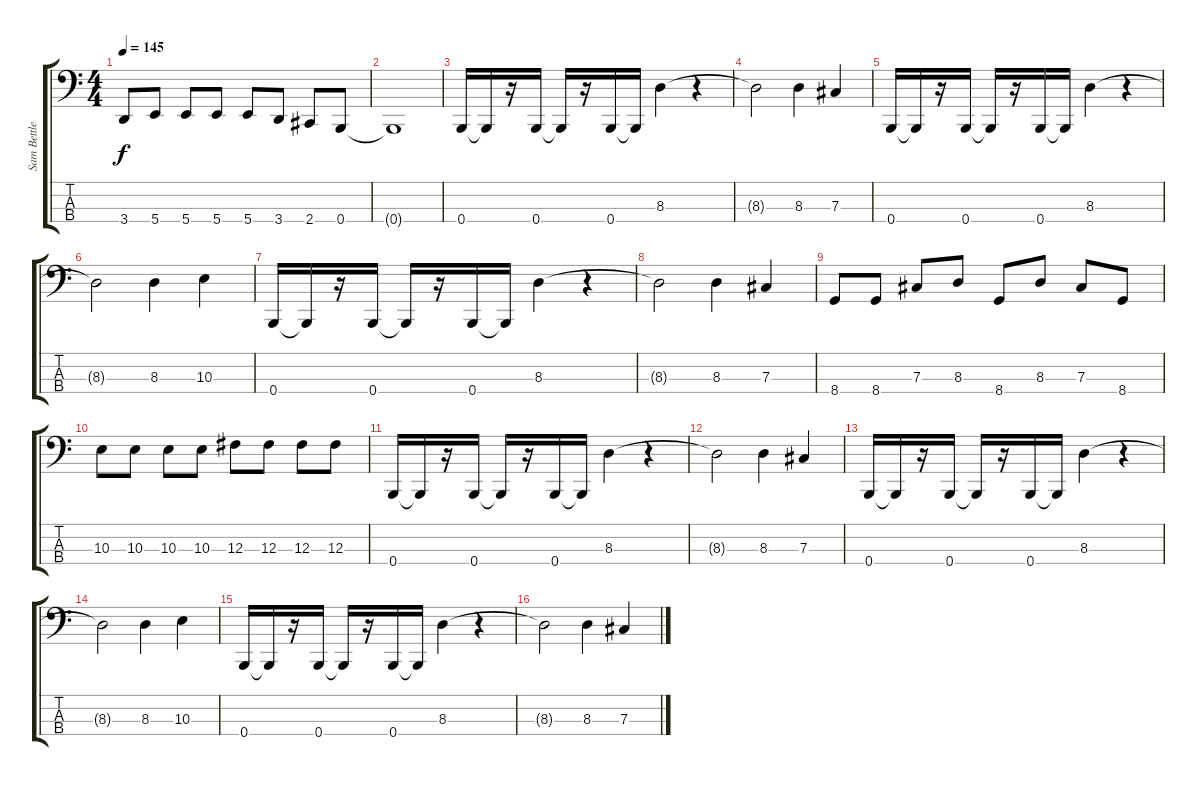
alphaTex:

\track ("Sam Bettley" "Sam Bettle") {instrument electricbasspick}
\staff {score tabs}
\tuning (E2 B1 Gb1 B0) {hide}
\ts (4 4)
\tempo 145
\clef f4
\ks c
3.4.8{dy f} 5.4.8 5.4.8 5.4.8 5.4.8 3.4.8 2.4.8 0.4.8 |
0.4{t}.1 |
0.4.16 0.4{t}.16 r.16 0.4.16 0.4{t}.16 r.16 0.4.16 0.4{t}.16 8.3.4 r.4 |
8.3{t}.2 8.3.4 7.3.4 |
0.4.16 0.4{t}.16 r.16 0.4.16 0.4{t}.16 r.16 0.4.16 0.4{t}.16 8.3.4 r.4 |
8.3{t}.2 8.3.4 10.3.4 |
0.4.16 0.4{t}.16 r.16 0.4.16 0.4{t}.16 r.16 0.4.16 0.4{t}.16 8.3.4 r.4 |
8.3{t}.2 8.3.4 7.3.4 |
8.4.8 8.4.8 7.3.8 8.3.8 8.4.8 8.3.8 7.3.8 8.4.8 |
10.3.8 10.3.8 10.3.8 10.3.8 12.3.8 12.3.8 12.3.8 12.3.8 |
0.4.16 0.4{t}.16 r.16 0.4.16 0.4{t}.16 r.16 0.4.16 0.4{t}.16 8.3.4 r.4 |
8.3{t}.2 8.3.4 7.3.4 |
0.4.16 0.4{t}.16 r.16 0.4.16 0.4{t}.16 r.16 0.4.16 0.4{t}.16 8.3.4 r.4 |
8.3{t}.2 8.3.4 10.3.4 |
0.4.16 0.4{t}.16 r.16 0.4.16 0.4{t}.16 r.16 0.4.16 0.4{t}.16 8.3.4 r.4 |
8.3{t}.2 8.3.4 7.3.4
